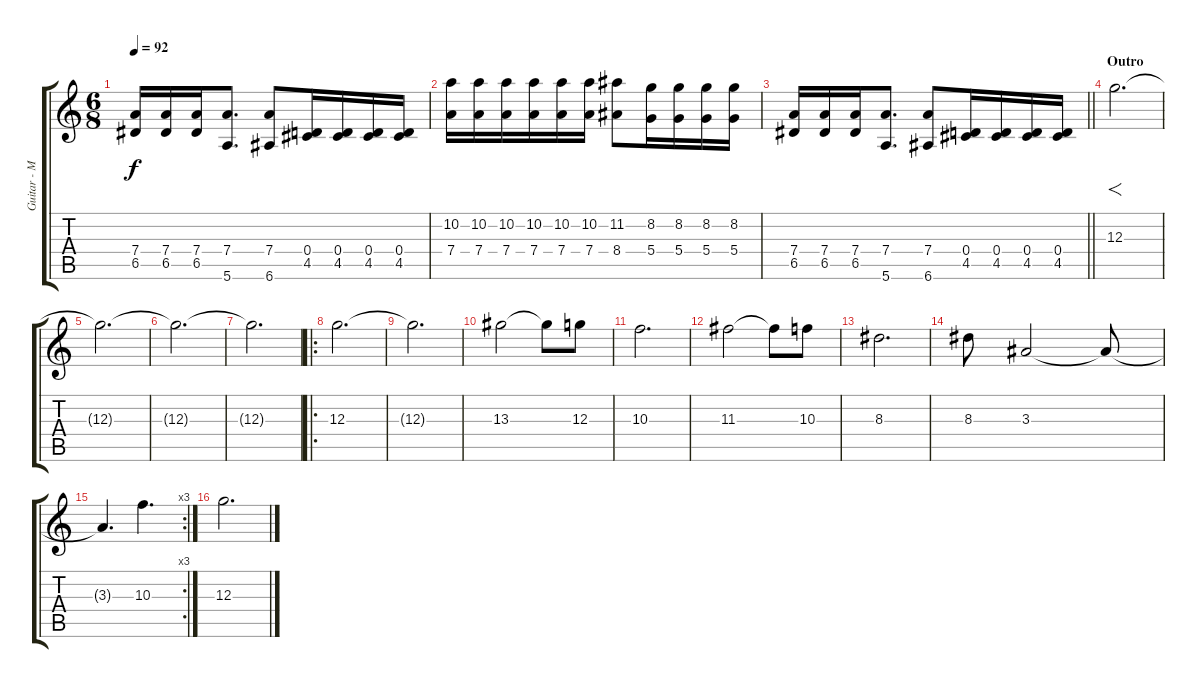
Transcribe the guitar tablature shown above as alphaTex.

\track ("Guitar - Mikael Åkerfeldt" "Guitar - M") {instrument overdrivenguitar}
\staff {score tabs}
\tuning (E4 B3 G3 D3 A2 E2) {hide}
\ts (6 8)
\tempo 92
\clef g2
\ks c
(7.4 6.5).16{dy f} (7.4 6.5).16 (7.4 6.5).16 (7.4 5.6).8{d} (7.4 6.6).8 (0.4 4.5).16 (0.4 4.5).16 (0.4 4.5).16 (0.4 4.5).16 |
(10.2 7.4).16{instrument overdrivenguitar} (10.2 7.4).16 (10.2 7.4).16 (10.2 7.4).16 (10.2 7.4).16 (10.2 7.4).16 (11.2 8.4).8 (8.2 5.4).16 (8.2 5.4).16 (8.2 5.4).16 (8.2 5.4).16 |
\barLineRight lightlight
(7.4 6.5).16 (7.4 6.5).16 (7.4 6.5).16 (7.4 5.6).8{d} (7.4 6.6).8 (0.4 4.5).16 (0.4 4.5).16 (0.4 4.5).16 (0.4 4.5).16 |
\section ("" "Outro")
12.3.2{f d} |
12.3{t}.2{d} |
12.3{t}.2{d} |
12.3{t}.2{d} |
\ro
12.3.2{d} |
12.3{t}.2{d} |
13.3.2 13.3{t}.8 12.3.8 |
10.3.2{d} |
11.3.2 11.3{t}.8 10.3.8 |
8.3.2{d} |
8.3.8 3.3.2 3.3{t}.8 |
\rc 3
3.3{t}.4{d} 10.3.4{d} |
12.3.2{d}
